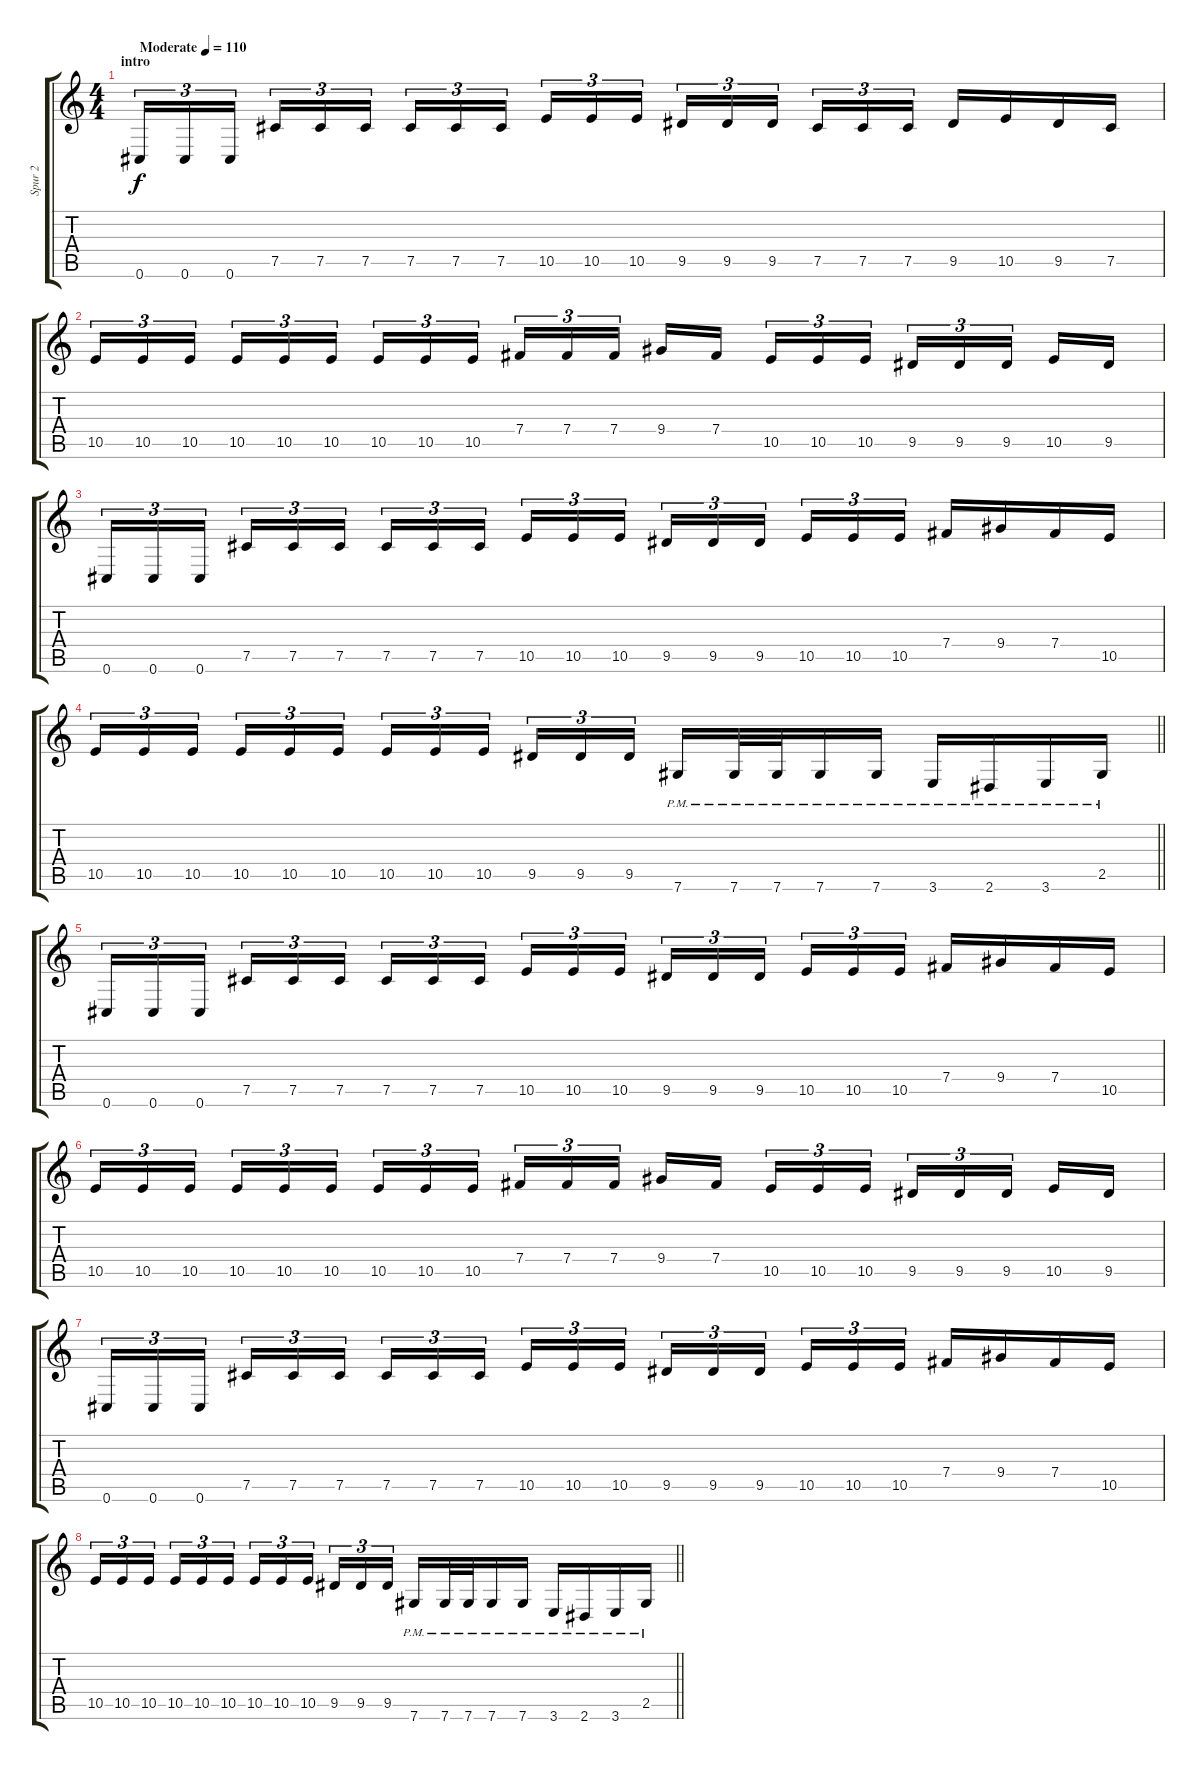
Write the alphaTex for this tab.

\track ("Spur 2" "Spur 2") {instrument distortionguitar}
\staff {score tabs}
\tuning (Db4 Ab3 E3 B2 Gb2 Db2) {hide}
\ts (4 4)
\section ("" "intro")
\tempo (110 "Moderate")
\clef g2
\ks c
0.6.16{tu (3 2) dy f instrument distortionguitar} 0.6.16{tu (3 2)} 0.6.16{tu (3 2) beam splitsecondary} 7.5.16{tu (3 2)} 7.5.16{tu (3 2)} 7.5.16{tu (3 2)} 7.5.16{tu (3 2)} 7.5.16{tu (3 2)} 7.5.16{tu (3 2) beam splitsecondary} 10.5.16{tu (3 2)} 10.5.16{tu (3 2)} 10.5.16{tu (3 2)} 9.5.16{tu (3 2)} 9.5.16{tu (3 2)} 9.5.16{tu (3 2) beam splitsecondary} 7.5.16{tu (3 2)} 7.5.16{tu (3 2)} 7.5.16{tu (3 2)} 9.5.16 10.5.16 9.5.16 7.5.16 |
10.5.16{tu (3 2)} 10.5.16{tu (3 2)} 10.5.16{tu (3 2) beam splitsecondary} 10.5.16{tu (3 2)} 10.5.16{tu (3 2)} 10.5.16{tu (3 2)} 10.5.16{tu (3 2)} 10.5.16{tu (3 2)} 10.5.16{tu (3 2) beam splitsecondary} 7.4.16{tu (3 2)} 7.4.16{tu (3 2)} 7.4.16{tu (3 2)} 9.4.16 7.4.16{beam splitsecondary} 10.5.16{tu (3 2)} 10.5.16{tu (3 2)} 10.5.16{tu (3 2)} 9.5.16{tu (3 2)} 9.5.16{tu (3 2)} 9.5.16{tu (3 2) beam splitsecondary} 10.5.16 9.5.16 |
0.6.16{tu (3 2)} 0.6.16{tu (3 2)} 0.6.16{tu (3 2) beam splitsecondary} 7.5.16{tu (3 2)} 7.5.16{tu (3 2)} 7.5.16{tu (3 2)} 7.5.16{tu (3 2)} 7.5.16{tu (3 2)} 7.5.16{tu (3 2) beam splitsecondary} 10.5.16{tu (3 2)} 10.5.16{tu (3 2)} 10.5.16{tu (3 2)} 9.5.16{tu (3 2)} 9.5.16{tu (3 2)} 9.5.16{tu (3 2) beam splitsecondary} 10.5.16{tu (3 2)} 10.5.16{tu (3 2)} 10.5.16{tu (3 2)} 7.4.16 9.4.16 7.4.16 10.5.16 |
\barLineRight lightlight
10.5.16{tu (3 2)} 10.5.16{tu (3 2)} 10.5.16{tu (3 2) beam splitsecondary} 10.5.16{tu (3 2)} 10.5.16{tu (3 2)} 10.5.16{tu (3 2)} 10.5.16{tu (3 2)} 10.5.16{tu (3 2)} 10.5.16{tu (3 2) beam splitsecondary} 9.5.16{tu (3 2)} 9.5.16{tu (3 2)} 9.5.16{tu (3 2)} 7.6{pm}.16 7.6{pm}.32 7.6{pm}.32 7.6{pm}.16 7.6{pm}.16 3.6{pm}.16 2.6{pm}.16 3.6{pm}.16 2.5{pm}.16 |
\section ("" "")
0.6.16{tu (3 2)} 0.6.16{tu (3 2)} 0.6.16{tu (3 2) beam splitsecondary} 7.5.16{tu (3 2)} 7.5.16{tu (3 2)} 7.5.16{tu (3 2)} 7.5.16{tu (3 2)} 7.5.16{tu (3 2)} 7.5.16{tu (3 2) beam splitsecondary} 10.5.16{tu (3 2)} 10.5.16{tu (3 2)} 10.5.16{tu (3 2)} 9.5.16{tu (3 2)} 9.5.16{tu (3 2)} 9.5.16{tu (3 2) beam splitsecondary} 10.5.16{tu (3 2)} 10.5.16{tu (3 2)} 10.5.16{tu (3 2)} 7.4.16 9.4.16 7.4.16 10.5.16 |
10.5.16{tu (3 2)} 10.5.16{tu (3 2)} 10.5.16{tu (3 2) beam splitsecondary} 10.5.16{tu (3 2)} 10.5.16{tu (3 2)} 10.5.16{tu (3 2)} 10.5.16{tu (3 2)} 10.5.16{tu (3 2)} 10.5.16{tu (3 2) beam splitsecondary} 7.4.16{tu (3 2)} 7.4.16{tu (3 2)} 7.4.16{tu (3 2)} 9.4.16 7.4.16{beam splitsecondary} 10.5.16{tu (3 2)} 10.5.16{tu (3 2)} 10.5.16{tu (3 2)} 9.5.16{tu (3 2)} 9.5.16{tu (3 2)} 9.5.16{tu (3 2) beam splitsecondary} 10.5.16 9.5.16 |
0.6.16{tu (3 2)} 0.6.16{tu (3 2)} 0.6.16{tu (3 2) beam splitsecondary} 7.5.16{tu (3 2)} 7.5.16{tu (3 2)} 7.5.16{tu (3 2)} 7.5.16{tu (3 2)} 7.5.16{tu (3 2)} 7.5.16{tu (3 2) beam splitsecondary} 10.5.16{tu (3 2)} 10.5.16{tu (3 2)} 10.5.16{tu (3 2)} 9.5.16{tu (3 2)} 9.5.16{tu (3 2)} 9.5.16{tu (3 2) beam splitsecondary} 10.5.16{tu (3 2)} 10.5.16{tu (3 2)} 10.5.16{tu (3 2)} 7.4.16 9.4.16 7.4.16 10.5.16 |
\barLineRight lightlight
10.5.16{tu (3 2)} 10.5.16{tu (3 2)} 10.5.16{tu (3 2) beam splitsecondary} 10.5.16{tu (3 2)} 10.5.16{tu (3 2)} 10.5.16{tu (3 2)} 10.5.16{tu (3 2)} 10.5.16{tu (3 2)} 10.5.16{tu (3 2) beam splitsecondary} 9.5.16{tu (3 2)} 9.5.16{tu (3 2)} 9.5.16{tu (3 2)} 7.6{pm}.16 7.6{pm}.32 7.6{pm}.32 7.6{pm}.16 7.6{pm}.16 3.6{pm}.16 2.6{pm}.16 3.6{pm}.16 2.5{pm}.16
